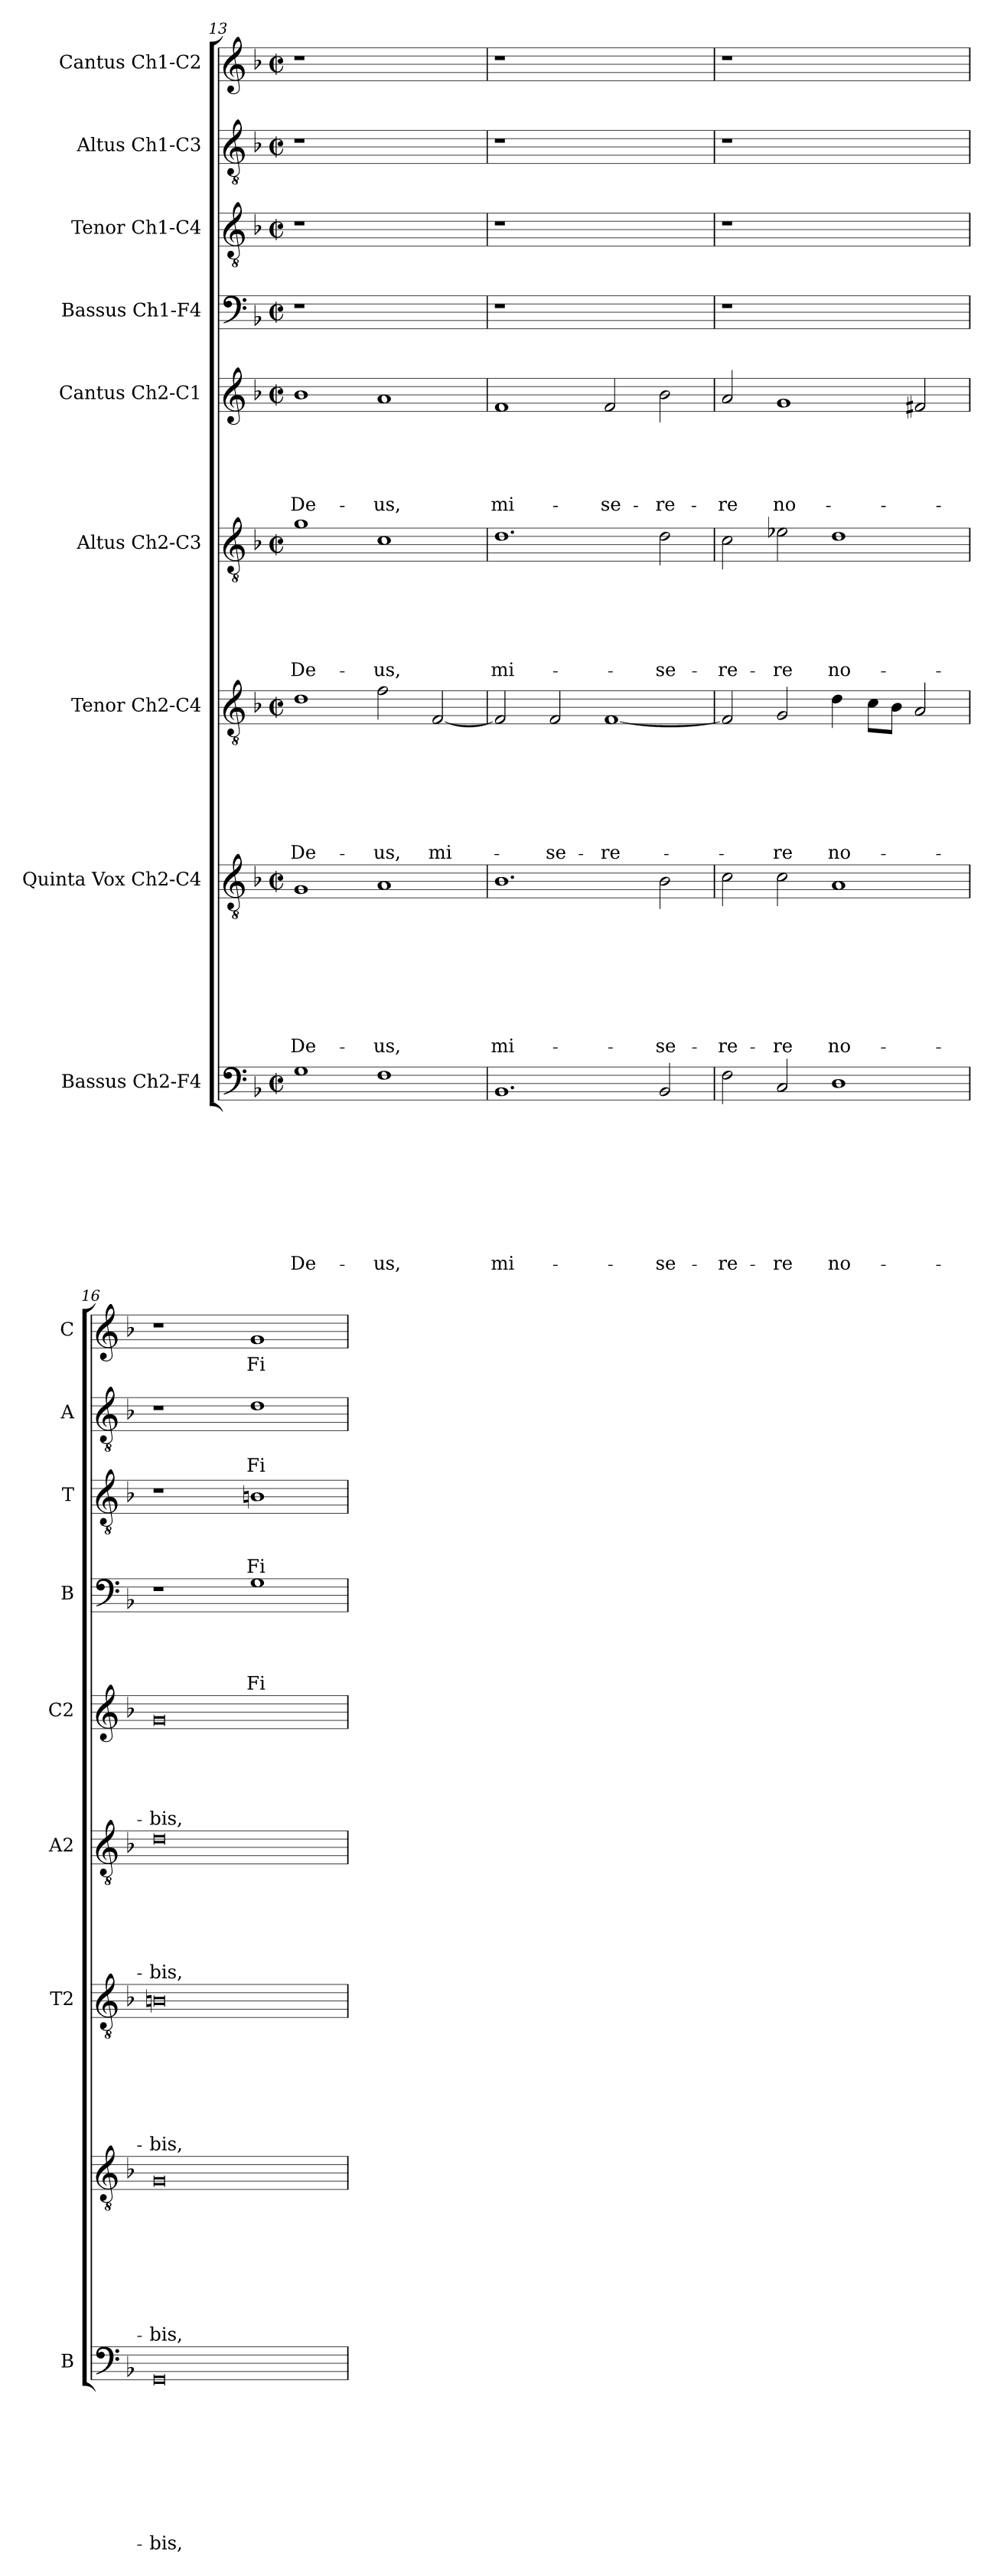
**kern	**text	**text	**text	**text	**text	**text	**text	**text	**text	**kern	**text	**text	**text	**text	**text	**text	**text	**text	**kern	**text	**text	**text	**text	**text	**text	**text	**kern	**text	**text	**text	**text	**text	**text	**kern	**text	**text	**text	**text	**text	**kern	**text	**text	**text	**text	**kern	**text	**text	**text	**kern	**text	**text	**kern	**text
*part9	*part9	*part9	*part9	*part9	*part9	*part9	*part9	*part9	*part9	*part8	*part8	*part8	*part8	*part8	*part8	*part8	*part8	*part8	*part7	*part7	*part7	*part7	*part7	*part7	*part7	*part7	*part6	*part6	*part6	*part6	*part6	*part6	*part6	*part5	*part5	*part5	*part5	*part5	*part5	*part4	*part4	*part4	*part4	*part4	*part3	*part3	*part3	*part3	*part2	*part2	*part2	*part1	*part1
*staff9	*staff9	*staff9	*staff9	*staff9	*staff9	*staff9	*staff9	*staff9	*staff9	*staff8	*staff8	*staff8	*staff8	*staff8	*staff8	*staff8	*staff8	*staff8	*staff7	*staff7	*staff7	*staff7	*staff7	*staff7	*staff7	*staff7	*staff6	*staff6	*staff6	*staff6	*staff6	*staff6	*staff6	*staff5	*staff5	*staff5	*staff5	*staff5	*staff5	*staff4	*staff4	*staff4	*staff4	*staff4	*staff3	*staff3	*staff3	*staff3	*staff2	*staff2	*staff2	*staff1	*staff1
*I"Bassus Ch2-F4	*	*	*	*	*	*	*	*	*	*I"Quinta Vox Ch2-C4	*	*	*	*	*	*	*	*	*I"Tenor Ch2-C4	*	*	*	*	*	*	*	*I"Altus Ch2-C3	*	*	*	*	*	*	*I"Cantus Ch2-C1	*	*	*	*	*	*I"Bassus Ch1-F4	*	*	*	*	*I"Tenor Ch1-C4	*	*	*	*I"Altus Ch1-C3	*	*	*I"Cantus Ch1-C2	*
*I'B	*	*	*	*	*	*	*	*	*	*	*	*	*	*	*	*	*	*	*I'T2	*	*	*	*	*	*	*	*I'A2	*	*	*	*	*	*	*I'C2	*	*	*	*	*	*I'B	*	*	*	*	*I'T	*	*	*	*I'A	*	*	*I'C	*
!!LO:PB:g=z
*clefF4	*	*	*	*	*	*	*	*	*	*clefGv2	*	*	*	*	*	*	*	*	*clefGv2	*	*	*	*	*	*	*	*clefGv2	*	*	*	*	*	*	*clefG2	*	*	*	*	*	*clefF4	*	*	*	*	*clefGv2	*	*	*	*clefGv2	*	*	*clefG2	*
*k[b-]	*	*	*	*	*	*	*	*	*	*k[b-]	*	*	*	*	*	*	*	*	*k[b-]	*	*	*	*	*	*	*	*k[b-]	*	*	*	*	*	*	*k[b-]	*	*	*	*	*	*k[b-]	*	*	*	*	*k[b-]	*	*	*	*k[b-]	*	*	*k[b-]	*
*F:	*	*	*	*	*	*	*	*	*	*F:	*	*	*	*	*	*	*	*	*F:	*	*	*	*	*	*	*	*F:	*	*	*	*	*	*	*F:	*	*	*	*	*	*F:	*	*	*	*	*F:	*	*	*	*F:	*	*	*F:	*
*M2/2	*	*	*	*	*	*	*	*	*	*M2/2	*	*	*	*	*	*	*	*	*M2/2	*	*	*	*	*	*	*	*M2/2	*	*	*	*	*	*	*M2/2	*	*	*	*	*	*M2/2	*	*	*	*	*M2/2	*	*	*	*M2/2	*	*	*M2/2	*
*met(c|)	*	*	*	*	*	*	*	*	*	*met(c|)	*	*	*	*	*	*	*	*	*met(c|)	*	*	*	*	*	*	*	*met(c|)	*	*	*	*	*	*	*met(c|)	*	*	*	*	*	*met(c|)	*	*	*	*	*met(c|)	*	*	*	*met(c|)	*	*	*met(c|)	*
=13	=13	=13	=13	=13	=13	=13	=13	=13	=13	=13	=13	=13	=13	=13	=13	=13	=13	=13	=13	=13	=13	=13	=13	=13	=13	=13	=13	=13	=13	=13	=13	=13	=13	=13	=13	=13	=13	=13	=13	=13	=13	=13	=13	=13	=13	=13	=13	=13	=13	=13	=13	=13	=13
!	!	!	!	!	!	!	!	!	!LO:LY:b	!	!	!	!	!	!	!	!	!LO:LY:b	!	!	!	!	!	!	!	!LO:LY:b	!	!	!	!	!	!	!LO:LY:b	!	!	!	!	!	!LO:LY:b	!	!	!	!	!	!	!	!	!	!	!	!	!	!
1G	.	.	.	.	.	.	.	.	De-	1G	.	.	.	.	.	.	.	De-	1d	.	.	.	.	.	.	De-	1g	.	.	.	.	.	De-	1b-	.	.	.	.	De-	1r	.	.	.	.	1r	.	.	.	1r	.	.	1r	.
!	!	!	!	!	!	!	!	!	!LO:LY:b	!	!	!	!	!	!	!	!	!LO:LY:b	!	!	!	!	!	!	!	!LO:LY:b	!	!	!	!	!	!	!LO:LY:b	!	!	!	!	!	!LO:LY:b	!	!	!	!	!	!	!	!	!	!	!	!	!	!
1F	.	.	.	.	.	.	.	.	-us,	1A	.	.	.	.	.	.	.	-us,	2f\	.	.	.	.	.	.	-us,	1c	.	.	.	.	.	-us,	1a	.	.	.	.	-us,	1ryy	.	.	.	.	1ryy	.	.	.	1ryy	.	.	1ryy	.
!	!	!	!	!	!	!	!	!	!	!	!	!	!	!	!	!	!	!	!	!	!	!	!	!	!	!LO:LY:b	!	!	!	!	!	!	!	!	!	!	!	!	!	!	!	!	!	!	!	!	!	!	!	!	!	!	!
.	.	.	.	.	.	.	.	.	.	.	.	.	.	.	.	.	.	.	[2F/	.	.	.	.	.	.	mi-	.	.	.	.	.	.	.	.	.	.	.	.	.	.	.	.	.	.	.	.	.	.	.	.	.	.	.
=14	=14	=14	=14	=14	=14	=14	=14	=14	=14	=14	=14	=14	=14	=14	=14	=14	=14	=14	=14	=14	=14	=14	=14	=14	=14	=14	=14	=14	=14	=14	=14	=14	=14	=14	=14	=14	=14	=14	=14	=14	=14	=14	=14	=14	=14	=14	=14	=14	=14	=14	=14	=14	=14
!	!	!	!	!	!	!	!	!	!LO:LY:b	!	!	!	!	!	!	!	!	!LO:LY:b	!	!	!	!	!	!	!	!	!	!	!	!	!	!	!LO:LY:b	!	!	!	!	!	!LO:LY:b	!	!	!	!	!	!	!	!	!	!	!	!	!	!
1.BB-	.	.	.	.	.	.	.	.	mi-	1.B-	.	.	.	.	.	.	.	mi-	2F/]	.	.	.	.	.	.	.	1.d	.	.	.	.	.	mi-	1f	.	.	.	.	mi-	1r	.	.	.	.	1r	.	.	.	1r	.	.	1r	.
!	!	!	!	!	!	!	!	!	!	!	!	!	!	!	!	!	!	!	!	!	!	!	!	!	!	!LO:LY:b	!	!	!	!	!	!	!	!	!	!	!	!	!	!	!	!	!	!	!	!	!	!	!	!	!	!	!
.	.	.	.	.	.	.	.	.	.	.	.	.	.	.	.	.	.	.	2F/	.	.	.	.	.	.	-se-	.	.	.	.	.	.	.	.	.	.	.	.	.	.	.	.	.	.	.	.	.	.	.	.	.	.	.
!	!	!	!	!	!	!	!	!	!	!	!	!	!	!	!	!	!	!	!	!	!	!	!	!	!	!LO:LY:b	!	!	!	!	!	!	!	!	!	!	!	!	!LO:LY:b	!	!	!	!	!	!	!	!	!	!	!	!	!	!
.	.	.	.	.	.	.	.	.	.	.	.	.	.	.	.	.	.	.	[1F	.	.	.	.	.	.	-re-	.	.	.	.	.	.	.	2f/	.	.	.	.	-se-	1ryy	.	.	.	.	1ryy	.	.	.	1ryy	.	.	1ryy	.
!	!	!	!	!	!	!	!	!	!LO:LY:b	!	!	!	!	!	!	!	!	!LO:LY:b	!	!	!	!	!	!	!	!	!	!	!	!	!	!	!LO:LY:b	!	!	!	!	!	!LO:LY:b	!	!	!	!	!	!	!	!	!	!	!	!	!	!
2BB-/	.	.	.	.	.	.	.	.	-se-	2B-\	.	.	.	.	.	.	.	-se-	.	.	.	.	.	.	.	.	2d\	.	.	.	.	.	-se-	2b-\	.	.	.	.	-re-	.	.	.	.	.	.	.	.	.	.	.	.	.	.
=15	=15	=15	=15	=15	=15	=15	=15	=15	=15	=15	=15	=15	=15	=15	=15	=15	=15	=15	=15	=15	=15	=15	=15	=15	=15	=15	=15	=15	=15	=15	=15	=15	=15	=15	=15	=15	=15	=15	=15	=15	=15	=15	=15	=15	=15	=15	=15	=15	=15	=15	=15	=15	=15
!	!	!	!	!	!	!	!	!	!LO:LY:b	!	!	!	!	!	!	!	!	!LO:LY:b	!	!	!	!	!	!	!	!	!	!	!	!	!	!	!LO:LY:b	!	!	!	!	!	!LO:LY:b	!	!	!	!	!	!	!	!	!	!	!	!	!	!
2F\	.	.	.	.	.	.	.	.	-re-	2c\	.	.	.	.	.	.	.	-re-	2F/]	.	.	.	.	.	.	.	2c\	.	.	.	.	.	-re-	2a/	.	.	.	.	-re	1r	.	.	.	.	1r	.	.	.	1r	.	.	1r	.
!	!	!	!	!	!	!	!	!	!LO:LY:b	!	!	!	!	!	!	!	!	!LO:LY:b	!	!	!	!	!	!	!	!LO:LY:b	!	!	!	!	!	!	!LO:LY:b	!	!	!	!	!	!LO:LY:b	!	!	!	!	!	!	!	!	!	!	!	!	!	!
2C/	.	.	.	.	.	.	.	.	-re	2c\	.	.	.	.	.	.	.	-re	2G/	.	.	.	.	.	.	-re	2e-X\	.	.	.	.	.	-re	1g	.	.	.	.	no-	.	.	.	.	.	.	.	.	.	.	.	.	.	.
!	!	!	!	!	!	!	!	!	!LO:LY:b	!	!	!	!	!	!	!	!	!LO:LY:b	!	!	!	!	!	!	!	!LO:LY:b	!	!	!	!	!	!	!LO:LY:b	!	!	!	!	!	!	!	!	!	!	!	!	!	!	!	!	!	!	!	!
1D	.	.	.	.	.	.	.	.	no-	1A	.	.	.	.	.	.	.	no-	4d\	.	.	.	.	.	.	no-	1d	.	.	.	.	.	no-	.	.	.	.	.	.	1ryy	.	.	.	.	1ryy	.	.	.	1ryy	.	.	1ryy	.
.	.	.	.	.	.	.	.	.	.	.	.	.	.	.	.	.	.	.	8c\L	.	.	.	.	.	.	.	.	.	.	.	.	.	.	.	.	.	.	.	.	.	.	.	.	.	.	.	.	.	.	.	.	.	.
.	.	.	.	.	.	.	.	.	.	.	.	.	.	.	.	.	.	.	8B-\J	.	.	.	.	.	.	.	.	.	.	.	.	.	.	.	.	.	.	.	.	.	.	.	.	.	.	.	.	.	.	.	.	.	.
.	.	.	.	.	.	.	.	.	.	.	.	.	.	.	.	.	.	.	2A/	.	.	.	.	.	.	.	.	.	.	.	.	.	.	2f#X/	.	.	.	.	.	.	.	.	.	.	.	.	.	.	.	.	.	.	.
=16	=16	=16	=16	=16	=16	=16	=16	=16	=16	=16	=16	=16	=16	=16	=16	=16	=16	=16	=16	=16	=16	=16	=16	=16	=16	=16	=16	=16	=16	=16	=16	=16	=16	=16	=16	=16	=16	=16	=16	=16	=16	=16	=16	=16	=16	=16	=16	=16	=16	=16	=16	=16	=16
!	!	!	!	!	!	!	!	!	!LO:LY:b	!	!	!	!	!	!	!	!	!LO:LY:b	!	!	!	!	!	!	!	!LO:LY:b	!	!	!	!	!	!	!LO:LY:b	!	!	!	!	!	!LO:LY:b	!	!	!	!	!	!	!	!	!	!	!	!	!	!
0GG	.	.	.	.	.	.	.	.	-bis,	0G	.	.	.	.	.	.	.	-bis,	0Bn	.	.	.	.	.	.	-bis,	0d	.	.	.	.	.	-bis,	0g	.	.	.	.	-bis,	1r	.	.	.	.	1r	.	.	.	1r	.	.	1r	.
!	!	!	!	!	!	!	!	!	!	!	!	!	!	!	!	!	!	!	!	!	!	!	!	!	!	!	!	!	!	!	!	!	!	!	!	!	!	!	!	!	!	!	!	!LO:LY:b	!	!	!	!LO:LY:b	!	!	!LO:LY:b	!	!LO:LY:b
.	.	.	.	.	.	.	.	.	.	.	.	.	.	.	.	.	.	.	.	.	.	.	.	.	.	.	.	.	.	.	.	.	.	.	.	.	.	.	.	1G	.	.	.	Fi-	1Bn	.	.	Fi-	1d	.	Fi-	1g	Fi-
=	=	=	=	=	=	=	=	=	=	=	=	=	=	=	=	=	=	=	=	=	=	=	=	=	=	=	=	=	=	=	=	=	=	=	=	=	=	=	=	=	=	=	=	=	=	=	=	=	=	=	=	=	=
*-	*-	*-	*-	*-	*-	*-	*-	*-	*-	*-	*-	*-	*-	*-	*-	*-	*-	*-	*-	*-	*-	*-	*-	*-	*-	*-	*-	*-	*-	*-	*-	*-	*-	*-	*-	*-	*-	*-	*-	*-	*-	*-	*-	*-	*-	*-	*-	*-	*-	*-	*-	*-	*-
